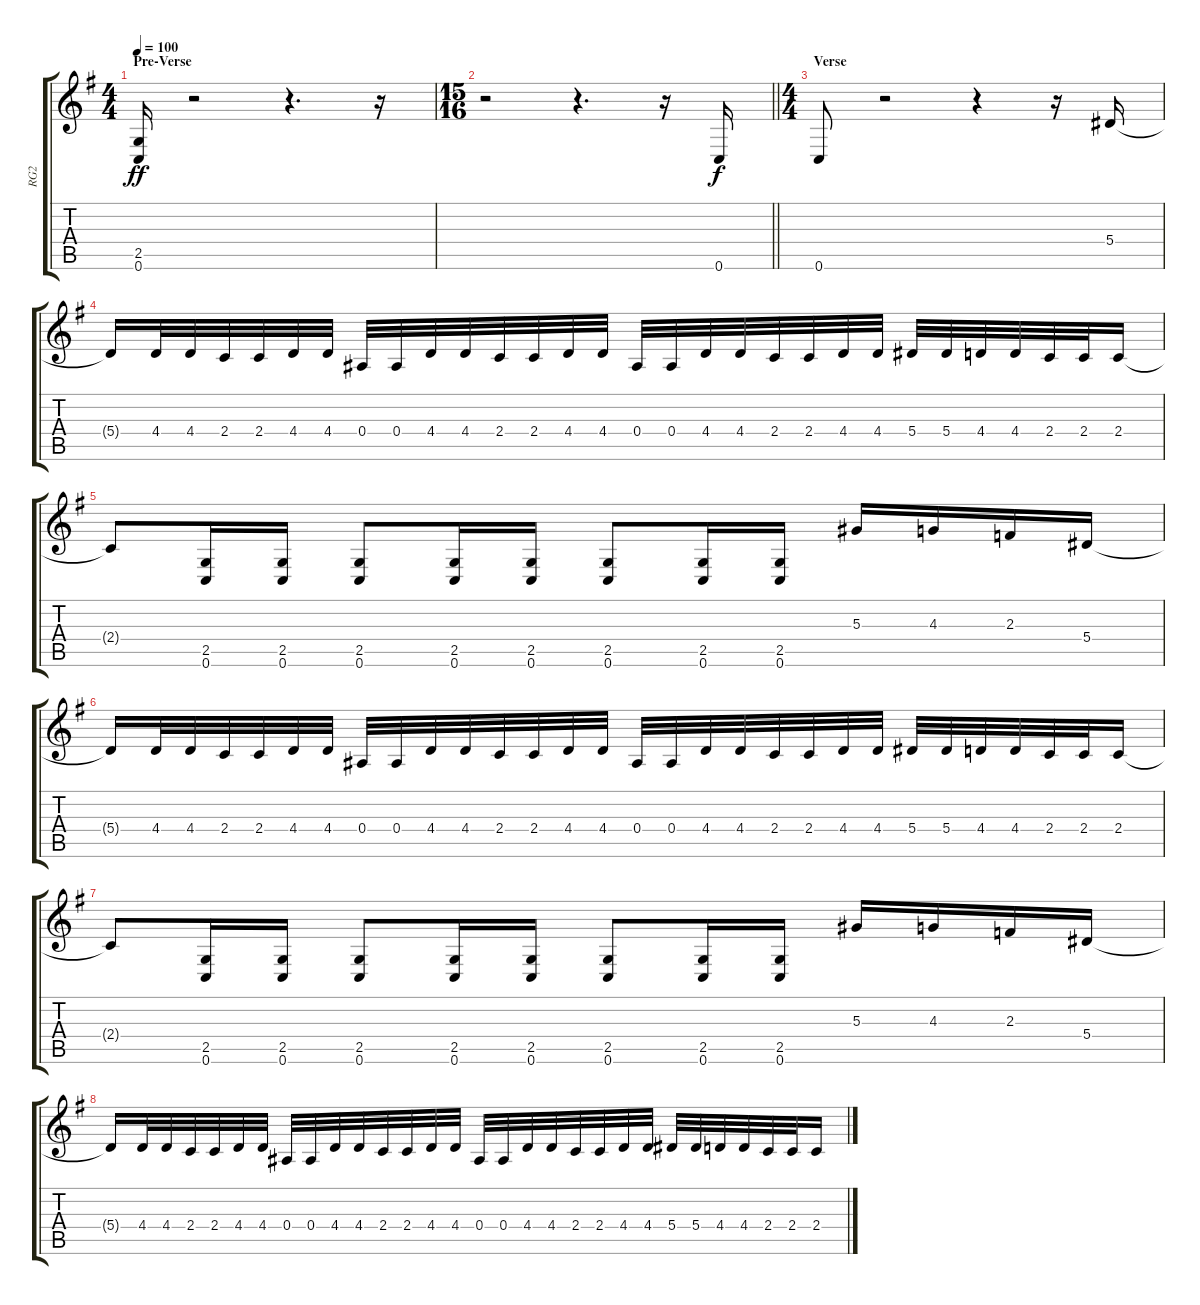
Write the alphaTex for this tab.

\track ("RG2" "RG2") {instrument distortionguitar}
\staff {score tabs}
\tuning (C4 G3 Eb3 Bb2 F2 C2) {hide}
\ts (4 4)
\section ("" "Pre-Verse")
\tempo 100
\clef g2
\ks eminor
(2.5 0.6).16{dy ff} r.2 r.4{d} r.16 |
\ts (15 16)
\barLineRight lightlight
r.2 r.4{d} r.16 0.6.16{dy f} |
\ts (4 4)
\section ("" "Verse")
0.6.8 r.2 r.4 r.16 5.4.16 |
5.4{t}.16{balance 0} 4.4.32 4.4.32 2.4.32 2.4.32 4.4.32 4.4.32 0.4.32 0.4.32 4.4.32 4.4.32 2.4.32 2.4.32 4.4.32 4.4.32 0.4.32 0.4.32 4.4.32 4.4.32 2.4.32 2.4.32 4.4.32 4.4.32 5.4.32 5.4.32 4.4.32 4.4.32 2.4.32 2.4.32 2.4.16 |
2.4{t}.8 (2.5 0.6).16 (2.5 0.6).16 (2.5 0.6).8 (2.5 0.6).16 (2.5 0.6).16 (2.5 0.6).8 (2.5 0.6).16 (2.5 0.6).16 5.3.16 4.3.16 2.3.16 5.4.16 |
5.4{t}.16 4.4.32 4.4.32 2.4.32 2.4.32 4.4.32 4.4.32 0.4.32 0.4.32 4.4.32 4.4.32 2.4.32 2.4.32 4.4.32 4.4.32 0.4.32 0.4.32 4.4.32 4.4.32 2.4.32 2.4.32 4.4.32 4.4.32 5.4.32 5.4.32 4.4.32 4.4.32 2.4.32 2.4.32 2.4.16 |
2.4{t}.8 (2.5 0.6).16 (2.5 0.6).16 (2.5 0.6).8 (2.5 0.6).16 (2.5 0.6).16 (2.5 0.6).8 (2.5 0.6).16 (2.5 0.6).16 5.3.16 4.3.16 2.3.16 5.4.16 |
5.4{t}.16 4.4.32 4.4.32 2.4.32 2.4.32 4.4.32 4.4.32 0.4.32 0.4.32 4.4.32 4.4.32 2.4.32 2.4.32 4.4.32 4.4.32 0.4.32 0.4.32 4.4.32 4.4.32 2.4.32 2.4.32 4.4.32 4.4.32 5.4.32 5.4.32 4.4.32 4.4.32 2.4.32 2.4.32 2.4.16
